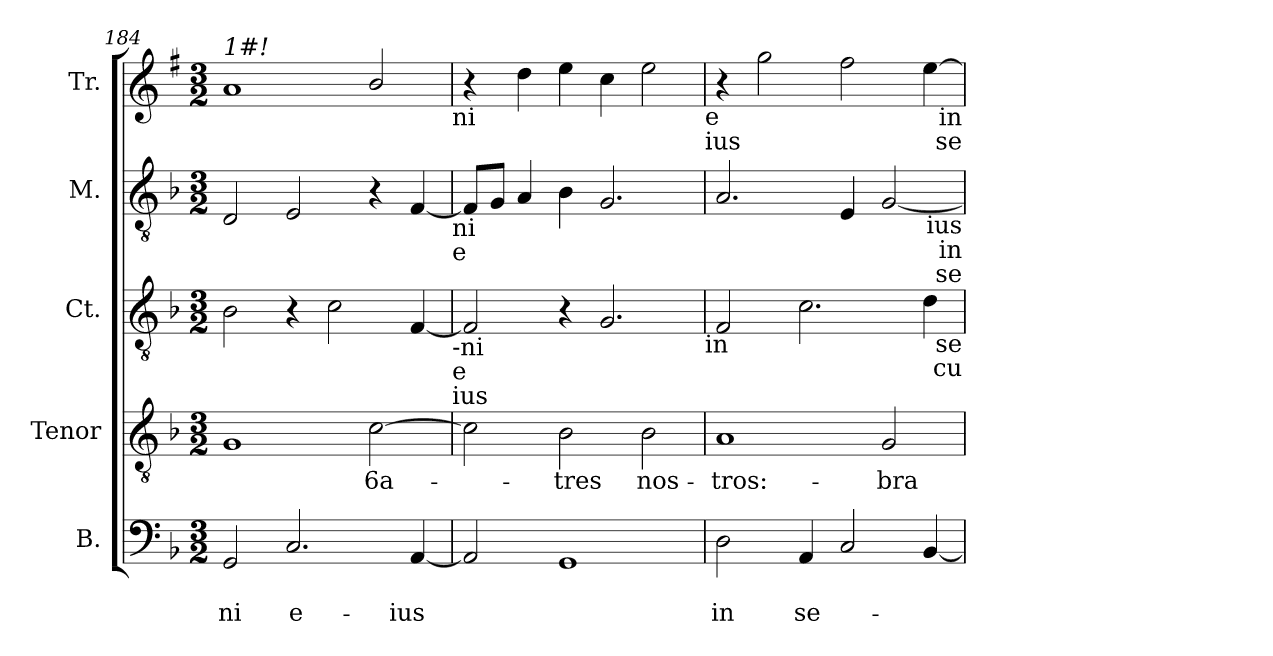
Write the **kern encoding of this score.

**kern	**text	**text	**kern	**text	**kern	**kern	**kern
*part5	*part5	*part5	*part4	*part4	*part3	*part2	*part1
*staff5	*staff5	*staff5	*staff4	*staff4	*staff3	*staff2	*staff1
*I"B.	*	*	*I"Tenor	*	*I"Ct.	*I"M.	*I"Tr.
*I'B.	*	*	*I'T.	*	*I'Ct.	*I'M.	*I'Tr.
!!LO:LB:g=z
*clefF4	*	*	*clefGv2	*	*clefGv2	*clefGv2	*clefG2
*	*	*	*	*	*	*	*ITrd1c2
*k[b-]	*	*	*k[b-]	*	*k[b-]	*k[b-]	*k[b-]
*F:	*	*	*F:	*	*F:	*F:	*F:
*M3/2	*	*	*M3/2	*	*M3/2	*M3/2	*M3/2
=184	=184	=184	=184	=184	=184	=184	=184
!	!	!	!	!	!	!	!LO:TX:a:i:t=1#!
!	!	!LO:LY:b	!	!	!	!	!
2GG/	.	-ni	1G	.	2B-\	2D/	1g
!	!	!LO:LY:b	!	!	!	!	!
2.C/	.	e-	.	.	4r	2E/	.
.	.	.	.	.	2c\	.	.
!	!	!	!	!LO:LY:b:rj	!	!	!
.	.	.	[>2c\	6a-	.	4r	2a/
!	!	!LO:LY:b	!	!	!	!	!
[<4AA/	.	-ius	.	.	[<4F/	[<4F/	.
!	!	!	!	!	!	!	!LO:TX:b:t=ni
!	!	!	!	!	!	!LO:TX:b:t=ni	!
!	!	!	!	!	!	!LO:TX:b:t=e	!
!	!	!	!	!	!LO:TX:b:t=-ni	!	!
!	!	!	!	!	!LO:TX:b:t=e	!	!
!	!	!	!	!	!LO:TX:b:t=ius	!	!
=185	=185	=185	=185	=185	=185	=185	=185
2AA/]	.	.	2c\]	.	2F/]	8F/L]	4r
.	.	.	.	.	.	8G/J	.
.	.	.	.	.	.	4A/	4cc\
!	!	!	!	!LO:LY:b	!	!	!
1GG	.	.	2B-\	-tres	4r	4B-\	4dd\
.	.	.	.	.	2.G/	2.G/	4b-\
!	!	!	!	!LO:LY:b	!	!	!
.	.	.	2B-\	nos-	.	.	2dd\
!	!	!	!	!	!	!	!LO:TX:b:t=e
!	!	!	!	!	!	!	!LO:TX:b:t=ius
!	!	!	!	!	!LO:TX:b:t=in	!	!
=186	=186	=186	=186	=186	=186	=186	=186
!	!	!LO:LY:b	!	!LO:LY:b	!	!	!
2D\	.	in	1A	-tros:-	2F/	2.A/	4r
.	.	.	.	.	.	.	2ff\
!	!	!LO:LY:b	!	!	!	!	!
4AA/	.	se-	.	.	2.c\	.	.
2C/	.	.	.	.	.	4E/	2ee\
!	!	!	!	!LO:LY:b	!	!	!
.	.	.	2G/	-bra-	.	[<2G/	.
[<4BB-/	.	.	.	.	4d\	.	[>4dd\
!	!	!	!	!	!	!	!LO:TX:b:t=in
!	!	!	!	!	!	!	!LO:TX:b:t=se
!	!	!	!	!	!	!LO:TX:b:t=ius	!
!	!	!	!	!	!	!LO:TX:b:t=in	!
!	!	!	!	!	!	!LO:TX:b:t=se	!
!	!	!	!	!	!LO:TX:b:t=se	!	!
!	!	!	!	!	!LO:TX:b:t=cu	!	!
=	=	=	=	=	=	=	=
*-	*-	*-	*-	*-	*-	*-	*-
